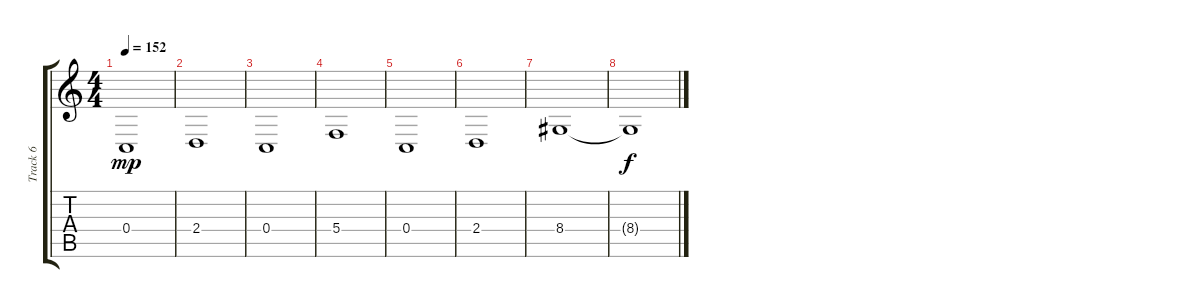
\track ("Track 6" "Track 6") {instrument choiraahs}
\staff {score tabs}
\tuning (D4 A3 F3 C3 G2 C2) {hide}
\ts (4 4)
\tempo 152
\clef g2
\ks c
0.4.1{dy mp volume 9} |
2.4.1 |
0.4.1 |
5.4.1 |
0.4.1 |
2.4.1 |
8.4.1 |
8.4{t}.1{dy f}
